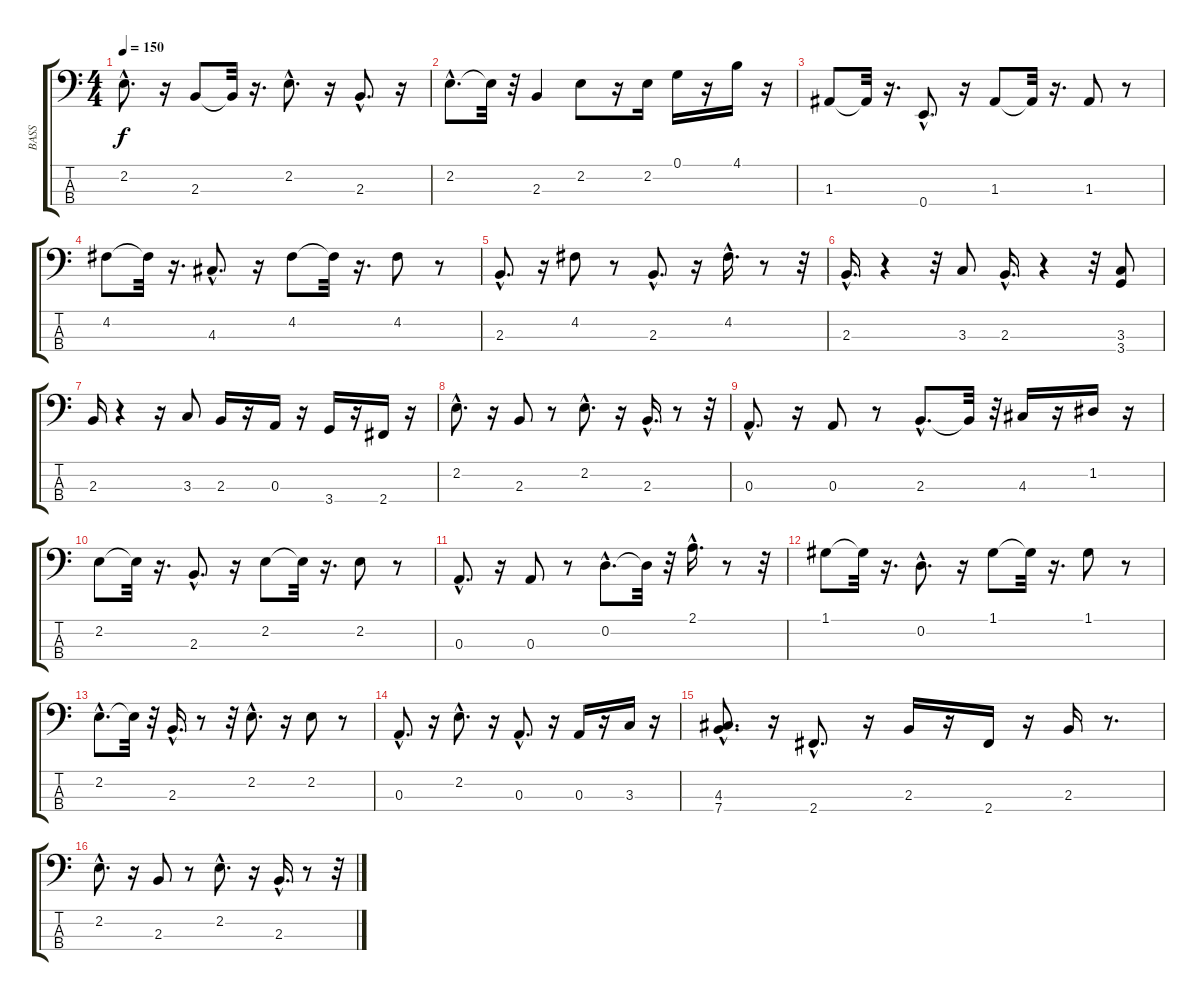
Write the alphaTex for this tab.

\track ("BASS" "BASS") {instrument electricbassfinger}
\staff {score tabs}
\tuning (G2 D2 A1 E1) {hide}
\ts (4 4)
\tempo 150
\clef f4
\ks c
2.2{hac}.8{d dy f} r.16 2.3.8 2.3{t}.32 r.16{d} 2.2{hac}.8{d} r.16 2.3{hac}.8{d} r.16 |
2.2{hac}.8{d} 2.2{t}.32 r.32 2.3.4 2.2.8 r.16 2.2.16 0.1.16 r.16 4.1.16 r.16 |
1.3.8 1.3{t}.32 r.16{d} 0.4{hac}.8{d} r.16 1.3.8 1.3{t}.32 r.16{d} 1.3.8 r.8 |
4.2.8 4.2{t}.32 r.16{d} 4.3{hac}.8{d} r.16 4.2.8 4.2{t}.32 r.16{d} 4.2.8 r.8 |
2.3{hac}.8{d} r.16 4.2.8 r.8 2.3{hac}.8{d} r.16 4.2{hac}.16{d} r.8 r.32 |
2.3{hac}.16{d} r.4 r.32 3.3.8 2.3{hac}.16{d} r.4 r.32 (3.3 3.4).8 |
2.3.16 r.4 r.16 3.3.8 2.3.16 r.16 0.3.16 r.16 3.4.16 r.16 2.4.16 r.16 |
2.2{hac}.8{d} r.16 2.3.8 r.8 2.2{hac}.8{d} r.16 2.3{hac}.16{d} r.8 r.32 |
0.3{hac}.8{d} r.16 0.3.8 r.8 2.3{hac}.8{d} 2.3{t}.32 r.32 4.3.16 r.16 1.2.16 r.16 |
2.2.8 2.2{t}.32 r.16{d} 2.3{hac}.8{d} r.16 2.2.8 2.2{t}.32 r.16{d} 2.2.8 r.8 |
0.3{hac}.8{d} r.16 0.3.8 r.8 0.2{hac}.8{d} 0.2{t}.32 r.32 2.1{hac}.16{d} r.8 r.32 |
1.1.8 1.1{t}.32 r.16{d} 0.2{hac}.8{d} r.16 1.1.8 1.1{t}.32 r.16{d} 1.1.8 r.8 |
2.2{hac}.8{d} 2.2{t}.32 r.32 2.3{hac}.16{d} r.8 r.32 2.2{hac}.8{d} r.16 2.2.8 r.8 |
0.3{hac}.8{d} r.16 2.2{hac}.8{d} r.16 0.3{hac}.8{d} r.16 0.3.16 r.16 3.3.16 r.16 |
(4.3 7.4{hac}).8{d} r.16 2.4{hac}.8{d} r.16 2.3.16 r.16 2.4.16 r.16 2.3.16 r.8{d} |
2.2{hac}.8{d} r.16 2.3.8 r.8 2.2{hac}.8{d} r.16 2.3{hac}.16{d} r.8 r.32
